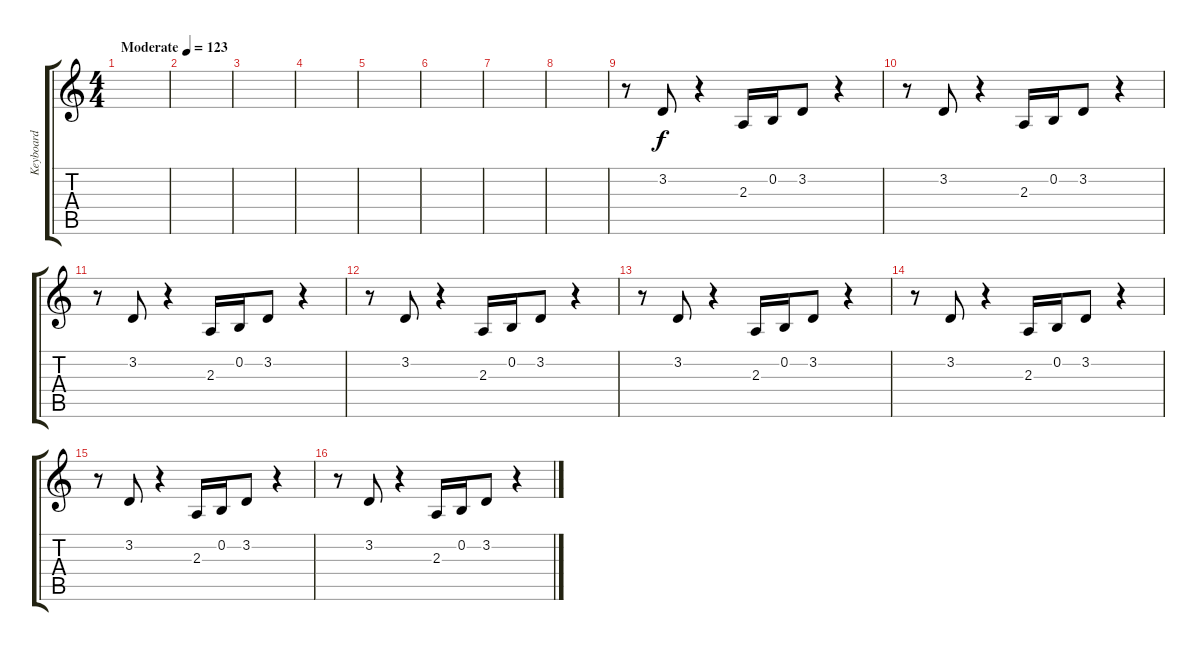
\track ("Keyboard" "Keyboard") {instrument lead8bassandlead}
\staff {score tabs}
\tuning (E4 B3 G3 D3 A2 E2) {hide}
\ts (4 4)
\tempo (123 "Moderate")
\clef g2
\ks c
|
|
|
|
|
|
|
|
r.8 3.2.8 r.4 2.3.16 0.2.16 3.2.8 r.4 |
r.8 3.2.8 r.4 2.3.16 0.2.16 3.2.8 r.4 |
r.8 3.2.8 r.4 2.3.16 0.2.16 3.2.8 r.4 |
r.8 3.2.8 r.4 2.3.16 0.2.16 3.2.8 r.4 |
r.8 3.2.8 r.4 2.3.16 0.2.16 3.2.8 r.4 |
r.8 3.2.8 r.4 2.3.16 0.2.16 3.2.8 r.4 |
r.8 3.2.8 r.4 2.3.16 0.2.16 3.2.8 r.4 |
r.8 3.2.8 r.4 2.3.16 0.2.16 3.2.8 r.4
